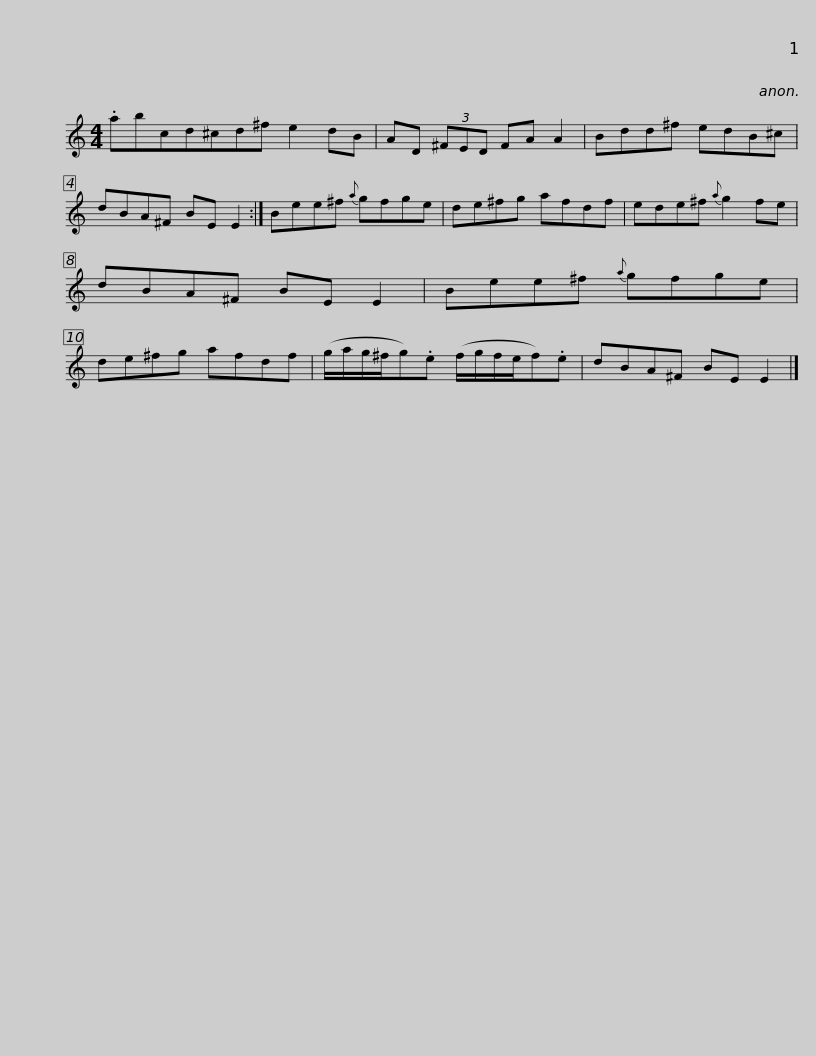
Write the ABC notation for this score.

X:1
L:1/8
M:4/4
I:linebreak $
K:C
V:1 treble
V:1
 .abcd^cd^f e2 dB | AD (3^FED FA A2 | Bdd^f edB^c | dBA^F BE E2 :| Bee^f{a} gfge |$ %5
 de^fg afdf | ede^f{a} g2 fe | dBA^F BE E2 | Bee^f{a} gfge | de^fg afdf |$ %10
 (g/a/g/^f/g).e (f/g/f/e/f).e | dBA^F BE E2 |] %12
